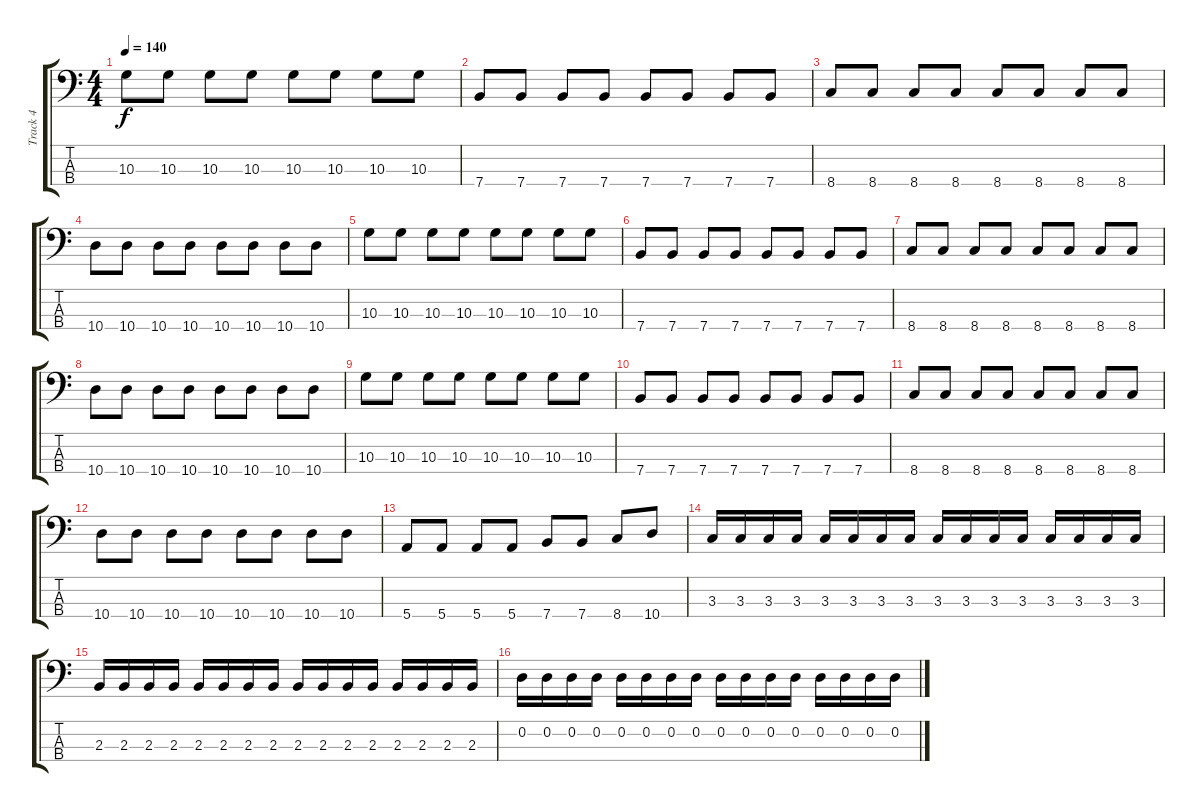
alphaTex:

\track ("Track 4" "Track 4") {instrument electricbassfinger}
\staff {score tabs}
\tuning (G2 D2 A1 E1) {hide}
\ts (4 4)
\tempo 140
\clef f4
\ks c
10.3.8{dy f} 10.3.8 10.3.8 10.3.8 10.3.8 10.3.8 10.3.8 10.3.8 |
7.4.8 7.4.8 7.4.8 7.4.8 7.4.8 7.4.8 7.4.8 7.4.8 |
8.4.8 8.4.8 8.4.8 8.4.8 8.4.8 8.4.8 8.4.8 8.4.8 |
10.4.8 10.4.8 10.4.8 10.4.8 10.4.8 10.4.8 10.4.8 10.4.8 |
10.3.8 10.3.8 10.3.8 10.3.8 10.3.8 10.3.8 10.3.8 10.3.8 |
7.4.8 7.4.8 7.4.8 7.4.8 7.4.8 7.4.8 7.4.8 7.4.8 |
8.4.8 8.4.8 8.4.8 8.4.8 8.4.8 8.4.8 8.4.8 8.4.8 |
10.4.8 10.4.8 10.4.8 10.4.8 10.4.8 10.4.8 10.4.8 10.4.8 |
10.3.8 10.3.8 10.3.8 10.3.8 10.3.8 10.3.8 10.3.8 10.3.8 |
7.4.8 7.4.8 7.4.8 7.4.8 7.4.8 7.4.8 7.4.8 7.4.8 |
8.4.8 8.4.8 8.4.8 8.4.8 8.4.8 8.4.8 8.4.8 8.4.8 |
10.4.8 10.4.8 10.4.8 10.4.8 10.4.8 10.4.8 10.4.8 10.4.8 |
5.4.8 5.4.8 5.4.8 5.4.8 7.4.8 7.4.8 8.4.8 10.4.8 |
3.3.16 3.3.16 3.3.16 3.3.16 3.3.16 3.3.16 3.3.16 3.3.16 3.3.16 3.3.16 3.3.16 3.3.16 3.3.16 3.3.16 3.3.16 3.3.16 |
2.3.16 2.3.16 2.3.16 2.3.16 2.3.16 2.3.16 2.3.16 2.3.16 2.3.16 2.3.16 2.3.16 2.3.16 2.3.16 2.3.16 2.3.16 2.3.16 |
0.2.16 0.2.16 0.2.16 0.2.16 0.2.16 0.2.16 0.2.16 0.2.16 0.2.16 0.2.16 0.2.16 0.2.16 0.2.16 0.2.16 0.2.16 0.2.16
